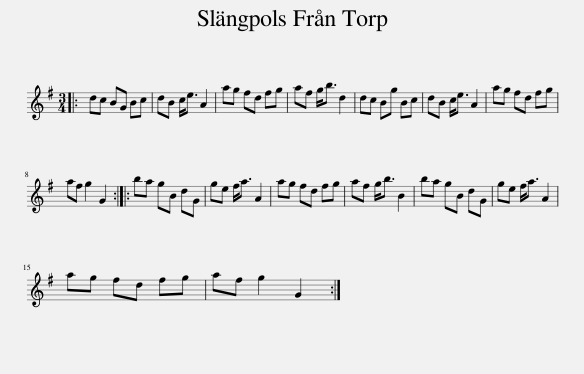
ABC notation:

X:1
L:1/8
M:3/4
I:linebreak $
K:G
V:1 treble
V:1
|: dc BG Bc | dB c<e A2 | ag fd fg | af g<b d2 | dc Bg Bc | %5
 dB c<e A2 | ag fd fg |$ af g2 G2 :: ba gB dG | ge f<a A2 | %10
 ag fd fg | af g<b B2 | ba gB dG | ge f<a A2 |$ ag fd fg | %15
 af g2 G2 :| %16
